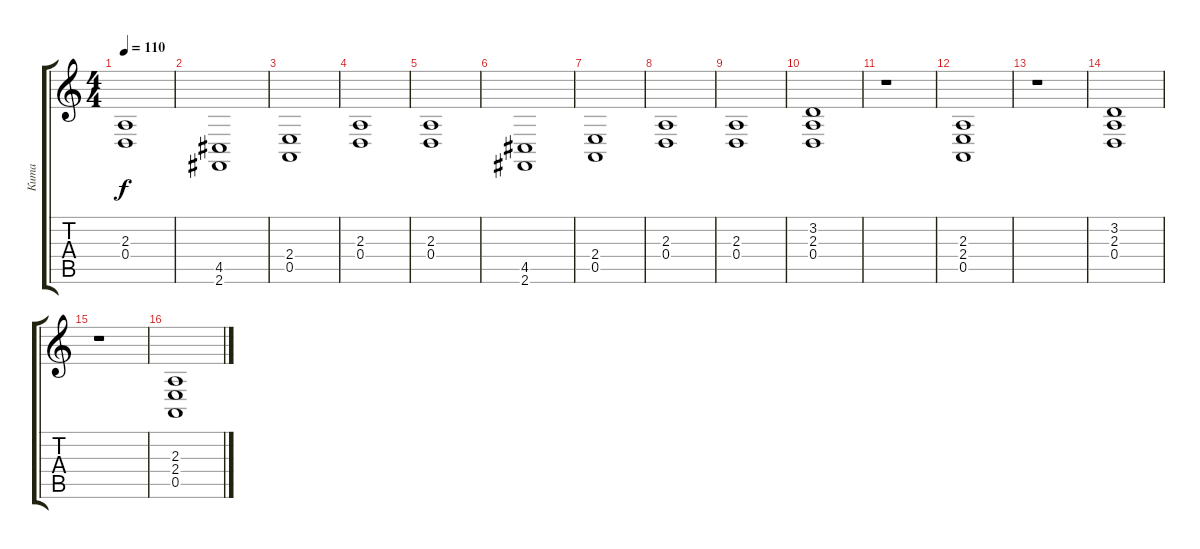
\track ("Кита" "Кита") {instrument acousticgrandpiano}
\staff {score tabs}
\tuning (E4 B3 G3 D3 A2 E2) {hide}
\ts (4 4)
\tempo 110
\clef g2
\ks c
(2.3 0.4).1{dy f} |
(4.5 2.6).1 |
(2.4 0.5).1 |
(2.3 0.4).1 |
(2.3 0.4).1 |
(4.5 2.6).1 |
(2.4 0.5).1 |
(2.3 0.4).1 |
(2.3 0.4).1 |
(3.2 2.3 0.4).1 |
r.1 |
(2.3 2.4 0.5).1 |
r.1 |
(3.2 2.3 0.4).1 |
r.1 |
(2.3 2.4 0.5).1
